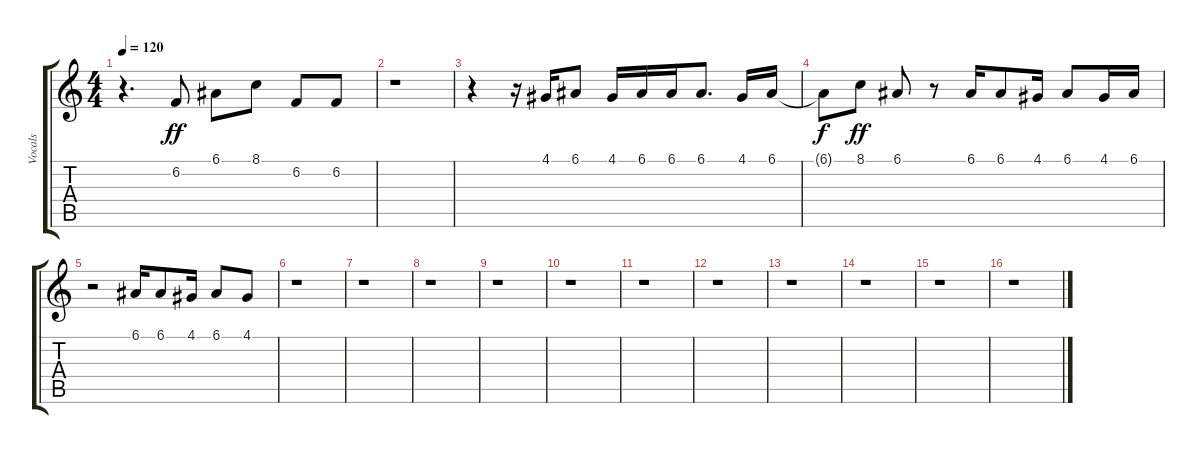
\track ("Vocals" "Vocals") {instrument flute}
\staff {score tabs}
\tuning (E4 B3 G3 D3 A2 E2) {hide}
\ts (4 4)
\tempo 120
\clef g2
\ks c
r.4{d dy ff} 6.2.8 6.1.8 8.1.8 6.2.8 6.2.8 |
r.1 |
r.4 r.16 4.1.16 6.1.8 4.1.16 6.1.16 6.1.16 6.1.8{d} 4.1.16 6.1.16 |
6.1{t}.8{dy f} 8.1.8{dy ff} 6.1.8 r.8 6.1.16 6.1.8 4.1.16 6.1.8 4.1.16 6.1.16 |
r.2 6.1.16 6.1.8 4.1.16 6.1.8 4.1.8 |
r.1 |
r.1 |
r.1 |
r.1 |
r.1 |
r.1 |
r.1 |
r.1 |
r.1 |
r.1 |
r.1
